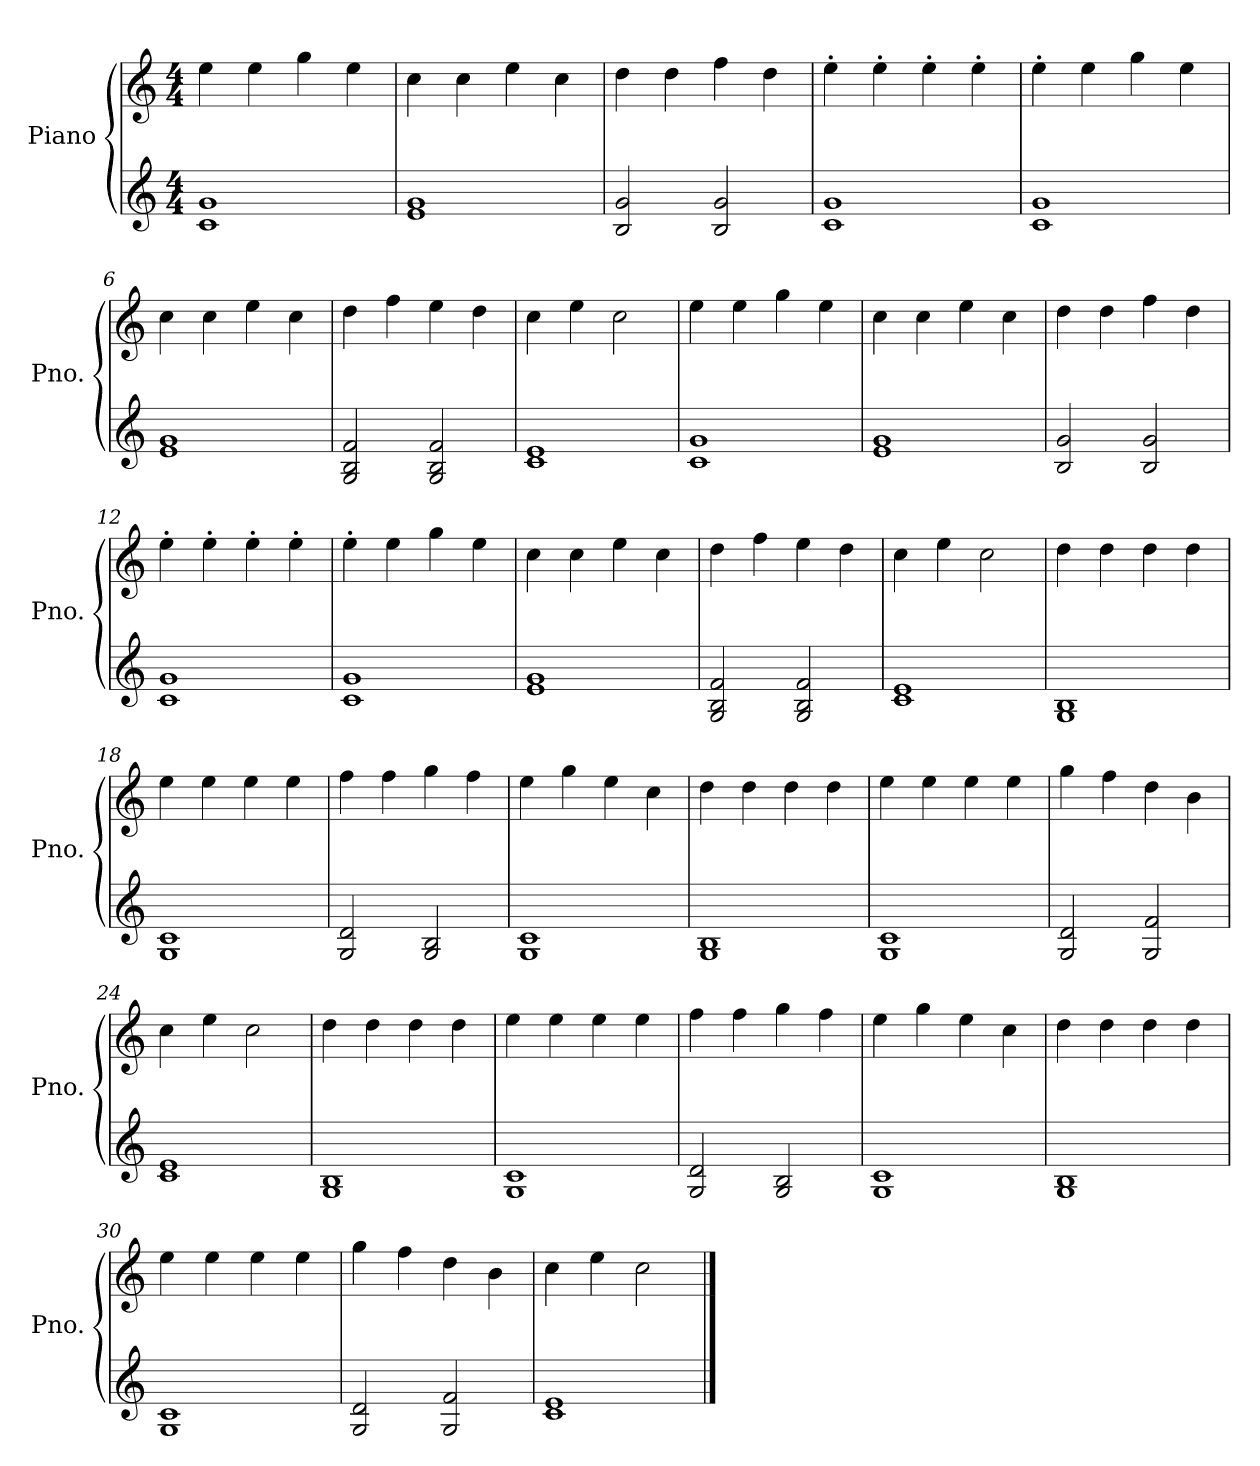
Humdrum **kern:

**kern	**kern
*part1	*part1
*staff2	*staff1
*I"Piano	*
*I'Pno.	*
*clefG2	*clefG2
*k[]	*k[]
*M4/4	*M4/4
=1	=1
1c 1g	4ee\
.	4ee\
.	4gg\
.	4ee\
=2	=2
1e 1g	4cc\
.	4cc\
.	4ee\
.	4cc\
=3	=3
2B/ 2g/	4dd\
.	4dd\
2B/ 2g/	4ff\
.	4dd\
=4	=4
1c 1g	4ee'\
.	4ee'\
.	4ee'\
.	4ee'\
=5	=5
1c 1g	4ee'\
.	4ee\
.	4gg\
.	4ee\
=6	=6
1e 1g	4cc\
.	4cc\
.	4ee\
.	4cc\
=7	=7
2G/ 2B/ 2f/	4dd\
.	4ff\
2G/ 2B/ 2f/	4ee\
.	4dd\
=8	=8
1c 1e	4cc\
.	4ee\
.	2cc\
=9	=9
1c 1g	4ee\
.	4ee\
.	4gg\
.	4ee\
!!LO:LB:g=z
=10	=10
1e 1g	4cc\
.	4cc\
.	4ee\
.	4cc\
=11	=11
2B/ 2g/	4dd\
.	4dd\
2B/ 2g/	4ff\
.	4dd\
=12	=12
1c 1g	4ee'\
.	4ee'\
.	4ee'\
.	4ee'\
=13	=13
1c 1g	4ee'\
.	4ee\
.	4gg\
.	4ee\
=14	=14
1e 1g	4cc\
.	4cc\
.	4ee\
.	4cc\
=15	=15
2G/ 2B/ 2f/	4dd\
.	4ff\
2G/ 2B/ 2f/	4ee\
.	4dd\
=16	=16
1c 1e	4cc\
.	4ee\
.	2cc\
=17	=17
1G 1B	4dd\
.	4dd\
.	4dd\
.	4dd\
=18	=18
1G 1c	4ee\
.	4ee\
.	4ee\
.	4ee\
=19	=19
2G/ 2d/	4ff\
.	4ff\
2G/ 2B/	4gg\
.	4ff\
!!LO:LB:g=z
=20	=20
1G 1c	4ee\
.	4gg\
.	4ee\
.	4cc\
=21	=21
1G 1B	4dd\
.	4dd\
.	4dd\
.	4dd\
=22	=22
1G 1c	4ee\
.	4ee\
.	4ee\
.	4ee\
=23	=23
2G/ 2d/	4gg\
.	4ff\
2G/ 2f/	4dd\
.	4b\
=24	=24
1c 1e	4cc\
.	4ee\
.	2cc\
=25	=25
1G 1B	4dd\
.	4dd\
.	4dd\
.	4dd\
=26	=26
1G 1c	4ee\
.	4ee\
.	4ee\
.	4ee\
=27	=27
2G/ 2d/	4ff\
.	4ff\
2G/ 2B/	4gg\
.	4ff\
=28	=28
1G 1c	4ee\
.	4gg\
.	4ee\
.	4cc\
=29	=29
1G 1B	4dd\
.	4dd\
.	4dd\
.	4dd\
!!LO:LB:g=z
=30	=30
1G 1c	4ee\
.	4ee\
.	4ee\
.	4ee\
=31	=31
2G/ 2d/	4gg\
.	4ff\
2G/ 2f/	4dd\
.	4b\
=32	=32
1c 1e	4cc\
.	4ee\
.	2cc\
==	==
*-	*-
